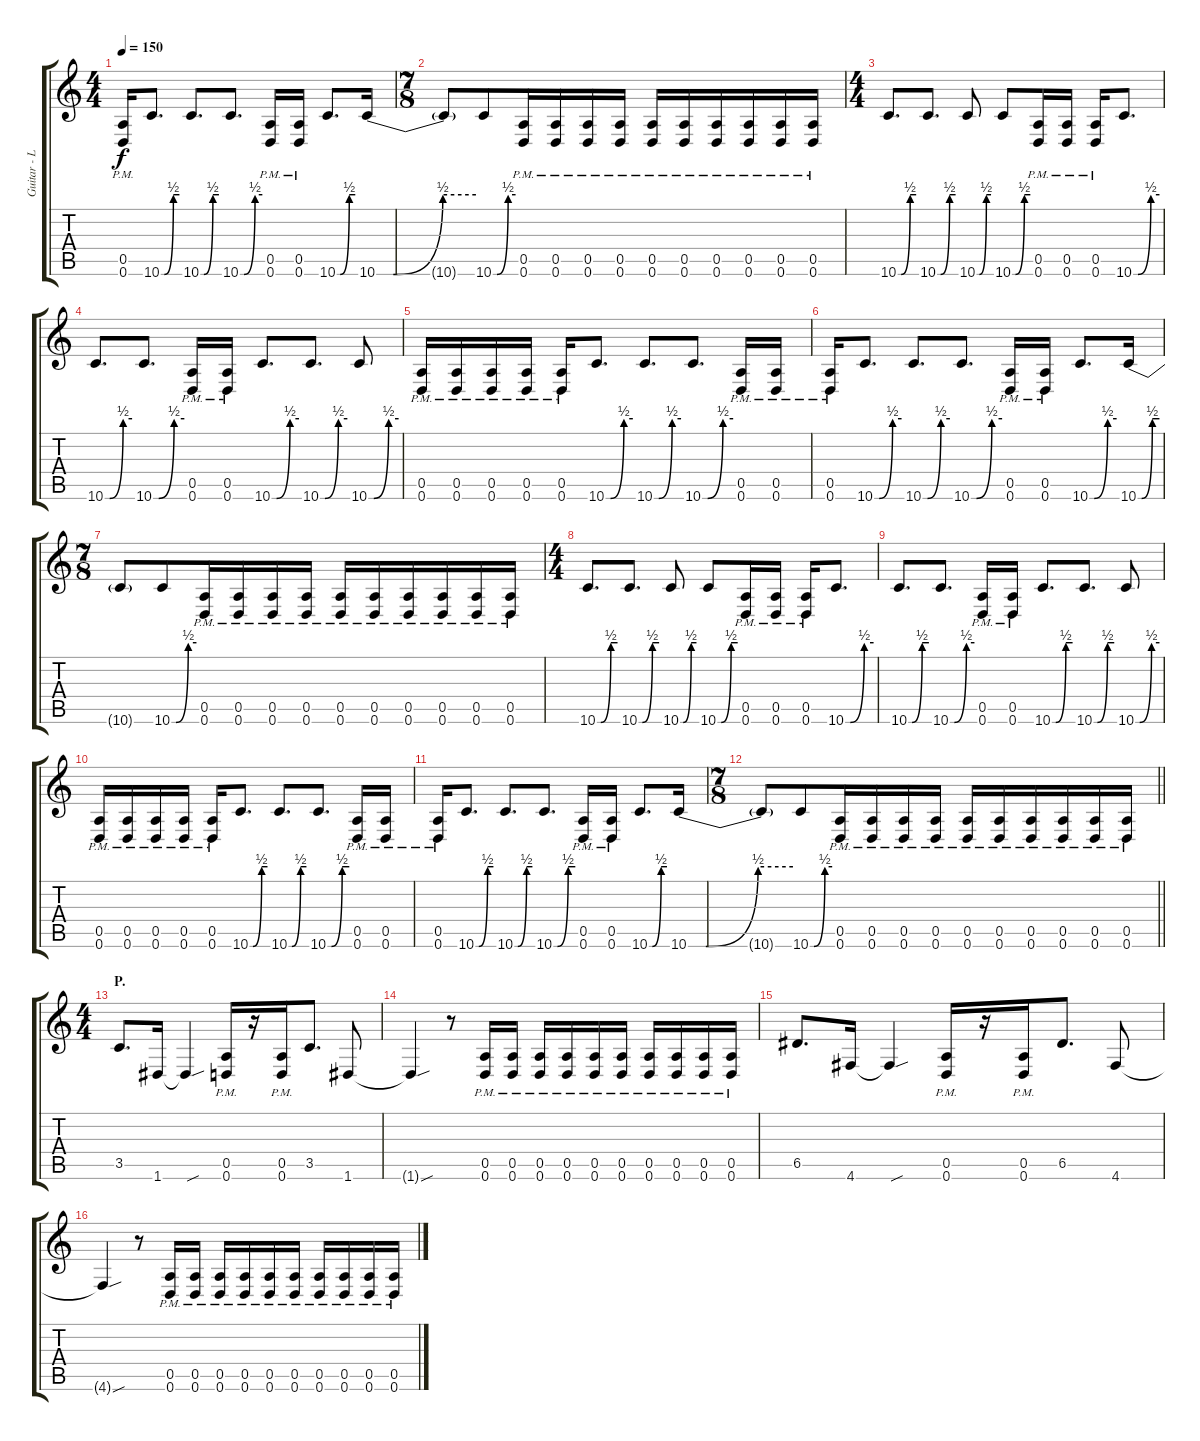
\track ("Guitar - Left" "Guitar - L") {instrument distortionguitar}
\staff {score tabs}
\tuning (E4 B3 G3 D3 A2 D2) {hide}
\ts (4 4)
\tempo 150
\clef g2
\ks c
(0.5{pm} 0.6{pm}).16{dy f} 10.6{be (custom 0 0 10 0 40 2 60 2)}.8{d} 10.6{be (custom 0 0 10 0 40 2 60 2)}.8{d} 10.6{be (custom 0 0 10 0 40 2 60 2)}.8{d} (0.5{pm} 0.6{pm}).16 (0.5{pm} 0.6{pm}).16 10.6{be (custom 0 0 10 0 40 2 60 2)}.8{d} 10.6{be (custom 0 0 10 0 40 2 60 2)}.16 |
\ts (7 8)
10.6{t}.8 10.6{be (custom 0 0 10 0 40 2 60 2)}.8 (0.5{pm} 0.6{pm}).16 (0.5{pm} 0.6{pm}).16 (0.5{pm} 0.6{pm}).16 (0.5{pm} 0.6{pm}).16 (0.5{pm} 0.6{pm}).16 (0.5{pm} 0.6{pm}).16 (0.5{pm} 0.6{pm}).16 (0.5{pm} 0.6{pm}).16 (0.5{pm} 0.6{pm}).16 (0.5{pm} 0.6{pm}).16 |
\ts (4 4)
10.6{be (custom 0 0 10 0 40 2 60 2)}.8{d} 10.6{be (custom 0 0 10 0 40 2 60 2)}.8{d} 10.6{be (custom 0 0 10 0 40 2 60 2)}.8 10.6{be (custom 0 0 10 0 40 2 60 2)}.8 (0.5{pm} 0.6{pm}).16 (0.5{pm} 0.6{pm}).16 (0.5{pm} 0.6{pm}).16 10.6{be (custom 0 0 10 0 40 2 60 2)}.8{d} |
10.6{be (custom 0 0 10 0 40 2 60 2)}.8{d} 10.6{be (custom 0 0 10 0 40 2 60 2)}.8{d} (0.5{pm} 0.6{pm}).16 (0.5{pm} 0.6{pm}).16 10.6{be (custom 0 0 10 0 40 2 60 2)}.8{d} 10.6{be (custom 0 0 10 0 40 2 60 2)}.8{d} 10.6{be (custom 0 0 10 0 40 2 60 2)}.8 |
(0.5{pm} 0.6{pm}).16 (0.5{pm} 0.6{pm}).16 (0.5{pm} 0.6{pm}).16 (0.5{pm} 0.6{pm}).16 (0.5{pm} 0.6{pm}).16 10.6{be (custom 0 0 10 0 40 2 60 2)}.8{d} 10.6{be (custom 0 0 10 0 40 2 60 2)}.8{d} 10.6{be (custom 0 0 10 0 40 2 60 2)}.8{d} (0.5{pm} 0.6{pm}).16 (0.5{pm} 0.6{pm}).16 |
(0.5{pm} 0.6{pm}).16 10.6{be (custom 0 0 10 0 40 2 60 2)}.8{d} 10.6{be (custom 0 0 10 0 40 2 60 2)}.8{d} 10.6{be (custom 0 0 10 0 40 2 60 2)}.8{d} (0.5{pm} 0.6{pm}).16 (0.5{pm} 0.6{pm}).16 10.6{be (custom 0 0 10 0 40 2 60 2)}.8{d} 10.6{be (custom 0 0 10 0 40 2 60 2)}.16 |
\ts (7 8)
10.6{t}.8 10.6{be (custom 0 0 10 0 40 2 60 2)}.8 (0.5{pm} 0.6{pm}).16 (0.5{pm} 0.6{pm}).16 (0.5{pm} 0.6{pm}).16 (0.5{pm} 0.6{pm}).16 (0.5{pm} 0.6{pm}).16 (0.5{pm} 0.6{pm}).16 (0.5{pm} 0.6{pm}).16 (0.5{pm} 0.6{pm}).16 (0.5{pm} 0.6{pm}).16 (0.5{pm} 0.6{pm}).16 |
\ts (4 4)
10.6{be (custom 0 0 10 0 40 2 60 2)}.8{d} 10.6{be (custom 0 0 10 0 40 2 60 2)}.8{d} 10.6{be (custom 0 0 10 0 40 2 60 2)}.8 10.6{be (custom 0 0 10 0 40 2 60 2)}.8 (0.5{pm} 0.6{pm}).16 (0.5{pm} 0.6{pm}).16 (0.5{pm} 0.6{pm}).16 10.6{be (custom 0 0 10 0 40 2 60 2)}.8{d} |
10.6{be (custom 0 0 10 0 40 2 60 2)}.8{d} 10.6{be (custom 0 0 10 0 40 2 60 2)}.8{d} (0.5{pm} 0.6{pm}).16 (0.5{pm} 0.6{pm}).16 10.6{be (custom 0 0 10 0 40 2 60 2)}.8{d} 10.6{be (custom 0 0 10 0 40 2 60 2)}.8{d} 10.6{be (custom 0 0 10 0 40 2 60 2)}.8 |
(0.5{pm} 0.6{pm}).16 (0.5{pm} 0.6{pm}).16 (0.5{pm} 0.6{pm}).16 (0.5{pm} 0.6{pm}).16 (0.5{pm} 0.6{pm}).16 10.6{be (custom 0 0 10 0 40 2 60 2)}.8{d} 10.6{be (custom 0 0 10 0 40 2 60 2)}.8{d} 10.6{be (custom 0 0 10 0 40 2 60 2)}.8{d} (0.5{pm} 0.6{pm}).16 (0.5{pm} 0.6{pm}).16 |
(0.5{pm} 0.6{pm}).16 10.6{be (custom 0 0 10 0 40 2 60 2)}.8{d} 10.6{be (custom 0 0 10 0 40 2 60 2)}.8{d} 10.6{be (custom 0 0 10 0 40 2 60 2)}.8{d} (0.5{pm} 0.6{pm}).16 (0.5{pm} 0.6{pm}).16 10.6{be (custom 0 0 10 0 40 2 60 2)}.8{d} 10.6{be (custom 0 0 10 0 40 2 60 2)}.16 |
\ts (7 8)
\barLineRight lightlight
10.6{t}.8 10.6{be (custom 0 0 10 0 40 2 60 2)}.8 (0.5{pm} 0.6{pm}).16 (0.5{pm} 0.6{pm}).16 (0.5{pm} 0.6{pm}).16 (0.5{pm} 0.6{pm}).16 (0.5{pm} 0.6{pm}).16 (0.5{pm} 0.6{pm}).16 (0.5{pm} 0.6{pm}).16 (0.5{pm} 0.6{pm}).16 (0.5{pm} 0.6{pm}).16 (0.5{pm} 0.6{pm}).16 |
\ts (4 4)
\section ("" "P.")
3.5.8{d} 1.6.16 1.6{sou t}.4 (0.5{pm} 0.6{pm}).16 r.16 (0.5{pm} 0.6{pm}).16 3.5.8{d} 1.6.8 |
1.6{sou t}.4 r.8 (0.5{pm} 0.6{pm}).16 (0.5{pm} 0.6{pm}).16 (0.5{pm} 0.6{pm}).16 (0.5{pm} 0.6{pm}).16 (0.5{pm} 0.6{pm}).16 (0.5{pm} 0.6{pm}).16 (0.5{pm} 0.6{pm}).16 (0.5{pm} 0.6{pm}).16 (0.5{pm} 0.6{pm}).16 (0.5{pm} 0.6{pm}).16 |
6.5.8{d} 4.6.16 4.6{sou t}.4 (0.5{pm} 0.6{pm}).16 r.16 (0.5{pm} 0.6{pm}).16 6.5.8{d} 4.6.8 |
4.6{sou t}.4 r.8 (0.5{pm} 0.6{pm}).16 (0.5{pm} 0.6{pm}).16 (0.5{pm} 0.6{pm}).16 (0.5{pm} 0.6{pm}).16 (0.5{pm} 0.6{pm}).16 (0.5{pm} 0.6{pm}).16 (0.5{pm} 0.6{pm}).16 (0.5{pm} 0.6{pm}).16 (0.5{pm} 0.6{pm}).16 (0.5{pm} 0.6{pm}).16
